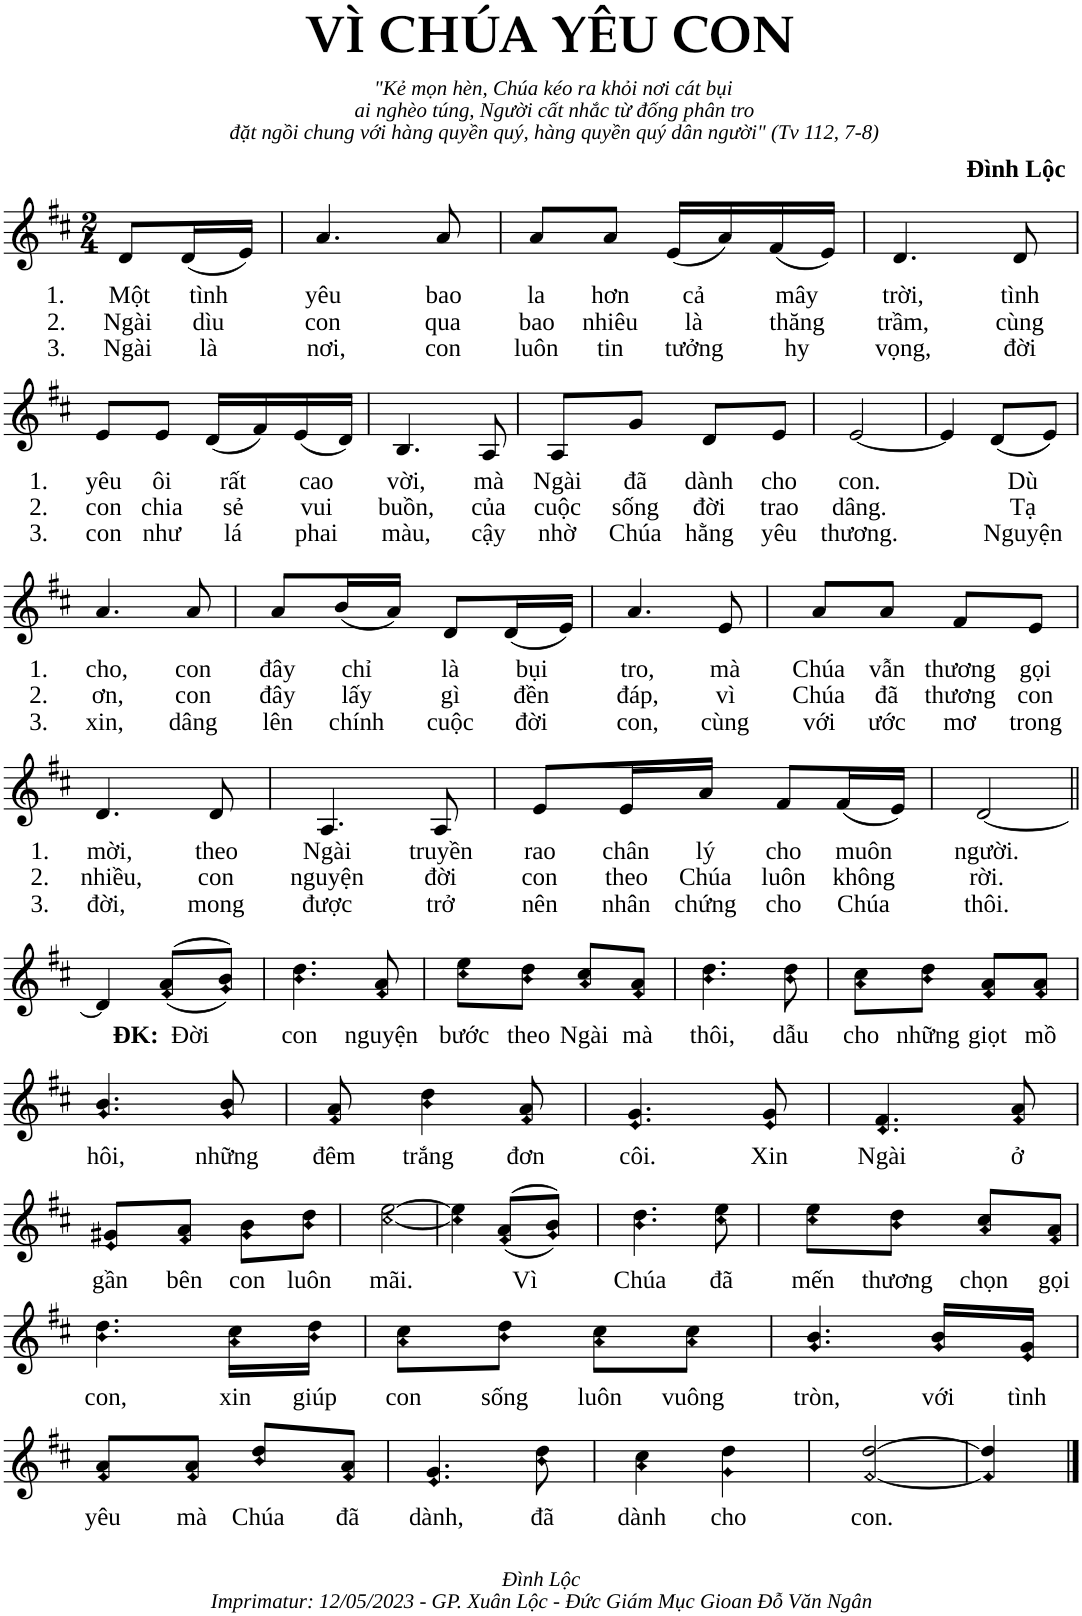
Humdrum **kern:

**kern	**text	**text	**text
*part1	*part1	*part1	*part1
*staff1	*staff1	*staff1	*staff1
*I"Piano	*	*	*
*I'Pno.	*	*	*
*clefG2	*	*	*
*k[f#c#]	*	*	*
*M2/4	*	*	*
=1	=1	=1	=1
!	!LO:LY:b	!LO:LY:b	!LO:LY:b
8d/L	1. Một	2. Ngài	3. Ngài
!	!LO:LY:b	!LO:LY:b	!LO:LY:b
(16d/L	tình	dìu	là
16e/JJ)	.	.	.
=2	=2	=2	=2
!	!LO:LY:b	!LO:LY:b	!LO:LY:b
4.a/	yêu	con	nơi,
!	!LO:LY:b	!LO:LY:b	!LO:LY:b
8a/	bao	qua	con
=3	=3	=3	=3
!	!LO:LY:b	!LO:LY:b	!LO:LY:b
8a/L	la	bao	luôn
!	!LO:LY:b	!LO:LY:b	!LO:LY:b
8a/J	hơn	nhiêu	tin
!	!LO:LY:b	!LO:LY:b	!LO:LY:b
(16e/LL	cả	là	tưởng
16a/)	.	.	.
!	!LO:LY:b	!LO:LY:b	!LO:LY:b
(16f#/	mây	thăng	hy
16e/JJ)	.	.	.
=4	=4	=4	=4
!	!LO:LY:b	!LO:LY:b	!LO:LY:b
4.d/	trời,	trầm,	vọng,
!	!LO:LY:b	!LO:LY:b	!LO:LY:b
8d/	tình	cùng	đời
!!LO:LB:g=z
=5	=5	=5	=5
!	!LO:LY:b	!LO:LY:b	!LO:LY:b
8e/L	1. yêu	2. con	3. con
!	!LO:LY:b	!LO:LY:b	!LO:LY:b
8e/J	ôi	chia	như
!	!LO:LY:b	!LO:LY:b	!LO:LY:b
(16d/LL	rất	sẻ	lá
16f#/)	.	.	.
!	!LO:LY:b	!LO:LY:b	!LO:LY:b
(16e/	cao	vui	phai
16d/JJ)	.	.	.
=6	=6	=6	=6
!	!LO:LY:b	!LO:LY:b	!LO:LY:b
4.B/	vời,	buồn,	màu,
!	!LO:LY:b	!LO:LY:b	!LO:LY:b
8A/	mà	của	cậy
=7	=7	=7	=7
!	!LO:LY:b	!LO:LY:b	!LO:LY:b
8A/L	Ngài	cuộc	nhờ
!	!LO:LY:b	!LO:LY:b	!LO:LY:b
8g/J	đã	sống	Chúa
!	!LO:LY:b	!LO:LY:b	!LO:LY:b
8d/L	dành	đời	hằng
!	!LO:LY:b	!LO:LY:b	!LO:LY:b
8e/J	cho	trao	yêu
=8	=8	=8	=8
!	!LO:LY:b	!LO:LY:b	!LO:LY:b
[2e/	con.	dâng.	thương.
=9	=9	=9	=9
4e/]	.	.	.
!	!LO:LY:b	!LO:LY:b	!LO:LY:b
(8d/L	Dù	Tạ	Nguyện
8e/J)	.	.	.
!!LO:LB:g=z
=10	=10	=10	=10
!	!LO:LY:b	!LO:LY:b	!LO:LY:b
4.a/	1. cho,	2. ơn,	3. xin,
!	!LO:LY:b	!LO:LY:b	!LO:LY:b
8a/	con	con	dâng
=11	=11	=11	=11
!	!LO:LY:b	!LO:LY:b	!LO:LY:b
8a/L	đây	đây	lên
!	!LO:LY:b	!LO:LY:b	!LO:LY:b
(16b/L	chỉ	lấy	chính
16a/JJ)	.	.	.
!	!LO:LY:b	!LO:LY:b	!LO:LY:b
8d/L	là	gì	cuộc
!	!LO:LY:b	!LO:LY:b	!LO:LY:b
(16d/L	bụi	đền	đời
16e/JJ)	.	.	.
=12	=12	=12	=12
!	!LO:LY:b	!LO:LY:b	!LO:LY:b
4.a/	tro,	đáp,	con,
!	!LO:LY:b	!LO:LY:b	!LO:LY:b
8e/	mà	vì	cùng
=13	=13	=13	=13
!	!LO:LY:b	!LO:LY:b	!LO:LY:b
8a/L	Chúa	Chúa	với
!	!LO:LY:b	!LO:LY:b	!LO:LY:b
8a/J	vẫn	đã	ước
!	!LO:LY:b	!LO:LY:b	!LO:LY:b
8f#/L	thương	thương	mơ
!	!LO:LY:b	!LO:LY:b	!LO:LY:b
8e/J	gọi	con	trong
!!LO:LB:g=z
=14	=14	=14	=14
!	!LO:LY:b	!LO:LY:b	!LO:LY:b
4.d/	1. mời,	2. nhiều,	3. đời,
!	!LO:LY:b	!LO:LY:b	!LO:LY:b
8d/	theo	con	mong
=15	=15	=15	=15
!	!LO:LY:b	!LO:LY:b	!LO:LY:b
4.A/	Ngài	nguyện	được
!	!LO:LY:b	!LO:LY:b	!LO:LY:b
8A/	truyền	đời	trở
=16	=16	=16	=16
!	!LO:LY:b	!LO:LY:b	!LO:LY:b
8e/L	rao	con	nên
!	!LO:LY:b	!LO:LY:b	!LO:LY:b
16e/L	chân	theo	nhân
!	!LO:LY:b	!LO:LY:b	!LO:LY:b
16a/JJ	lý	Chúa	chứng
!	!LO:LY:b	!LO:LY:b	!LO:LY:b
8f#/L	cho	luôn	cho
!	!LO:LY:b	!LO:LY:b	!LO:LY:b
(16f#/L	muôn	không	Chúa
16e/JJ)	.	.	.
=17	=17	=17	=17
!	!LO:LY:b	!LO:LY:b	!LO:LY:b
[2d/	người.	rời.	thôi.
!!LO:LB:g=z
=18||	=18||	=18||	=18||
4d/]	.	.	.
!	!LO:LY:b	!	!
(>(8f#/ 8a/L	ĐK: Đời	.	.
8g/ 8b/J))	.	.	.
=19	=19	=19	=19
!	!LO:LY:b	!	!
4.b\ 4.dd\	con	.	.
!	!LO:LY:b	!	!
8f#/ 8a/	nguyện	.	.
=20	=20	=20	=20
!	!LO:LY:b	!	!
8cc#\ 8ee\L	bước	.	.
!	!LO:LY:b	!	!
8b\ 8dd\J	theo	.	.
!	!LO:LY:b	!	!
8a/ 8cc#/L	Ngài	.	.
!	!LO:LY:b	!	!
8f#/ 8a/J	mà	.	.
=21	=21	=21	=21
!	!LO:LY:b	!	!
4.b\ 4.dd\	thôi,	.	.
!	!LO:LY:b	!	!
8b\ 8dd\	dẫu	.	.
=22	=22	=22	=22
!	!LO:LY:b	!	!
8a\ 8cc#\L	cho	.	.
!	!LO:LY:b	!	!
8b\ 8dd\J	những	.	.
!	!LO:LY:b	!	!
8f#/ 8a/L	giọt	.	.
!	!LO:LY:b	!	!
8f#/ 8a/J	mồ	.	.
!!LO:LB:g=z
=23	=23	=23	=23
!	!LO:LY:b	!	!
4.g/ 4.b/	hôi,	.	.
!	!LO:LY:b	!	!
8g/ 8b/	những	.	.
=24	=24	=24	=24
!	!LO:LY:b	!	!
8f#/ 8a/	đêm	.	.
!	!LO:LY:b	!	!
4b\ 4dd\	trắng	.	.
!	!LO:LY:b	!	!
8f#/ 8a/	đơn	.	.
=25	=25	=25	=25
!	!LO:LY:b	!	!
4.e/ 4.g/	côi.	.	.
!	!LO:LY:b	!	!
8e/ 8g/	Xin	.	.
=26	=26	=26	=26
!	!LO:LY:b	!	!
4.d/ 4.f#/	Ngài	.	.
!	!LO:LY:b	!	!
8f#/ 8a/	ở	.	.
!!LO:LB:g=z
=27	=27	=27	=27
!	!LO:LY:b	!	!
8e/ 8g#X/L	gần	.	.
!	!LO:LY:b	!	!
8f#/ 8a/J	bên	.	.
!	!LO:LY:b	!	!
8g#\ 8b\L	con	.	.
!	!LO:LY:b	!	!
8b\ 8dd\J	luôn	.	.
=28	=28	=28	=28
!	!LO:LY:b	!	!
[2cc#\ [2ee\	mãi.	.	.
=29	=29	=29	=29
4cc#\] 4ee\]	.	.	.
!	!LO:LY:b	!	!
(>(8f#/ 8a/L	Vì	.	.
8g/ 8b/J))	.	.	.
=30	=30	=30	=30
!	!LO:LY:b	!	!
4.b\ 4.dd\	Chúa	.	.
!	!LO:LY:b	!	!
8cc#\ 8ee\	đã	.	.
=31	=31	=31	=31
!	!LO:LY:b	!	!
8cc#\ 8ee\L	mến	.	.
!	!LO:LY:b	!	!
8b\ 8dd\J	thương	.	.
!	!LO:LY:b	!	!
8a/ 8cc#/L	chọn	.	.
!	!LO:LY:b	!	!
8f#/ 8a/J	gọi	.	.
!!LO:LB:g=z
=32	=32	=32	=32
!	!LO:LY:b	!	!
4.b\ 4.dd\	con,	.	.
!	!LO:LY:b	!	!
16a\ 16cc#\LL	xin	.	.
!	!LO:LY:b	!	!
16b\ 16dd\JJ	giúp	.	.
=33	=33	=33	=33
!	!LO:LY:b	!	!
8a\ 8cc#\L	con	.	.
!	!LO:LY:b	!	!
8b\ 8dd\J	sống	.	.
!	!LO:LY:b	!	!
8a\ 8cc#\L	luôn	.	.
!	!LO:LY:b	!	!
8a\ 8cc#\J	vuông	.	.
=34	=34	=34	=34
!	!LO:LY:b	!	!
4.g/ 4.b/	tròn,	.	.
!	!LO:LY:b	!	!
16g/ 16b/LL	với	.	.
!	!LO:LY:b	!	!
16e/ 16g/JJ	tình	.	.
!!LO:LB:g=z
=35	=35	=35	=35
!	!LO:LY:b	!	!
8f#/ 8a/L	yêu	.	.
!	!LO:LY:b	!	!
8f#/ 8a/J	mà	.	.
!	!LO:LY:b	!	!
8b/ 8dd/L	Chúa	.	.
!	!LO:LY:b	!	!
8f#/ 8a/J	đã	.	.
=36	=36	=36	=36
!	!LO:LY:b	!	!
4.e/ 4.g/	dành,	.	.
!	!LO:LY:b	!	!
8b\ 8dd\	đã	.	.
=37	=37	=37	=37
!	!LO:LY:b	!	!
4a\ 4cc#\	dành	.	.
!	!LO:LY:b	!	!
4g\ 4dd\	cho	.	.
=38	=38	=38	=38
!	!LO:LY:b	!	!
[2f#/ [2dd/	con.	.	.
=39	=39	=39	=39
4f#/] 4dd/]	.	.	.
==	==	==	==
*-	*-	*-	*-
